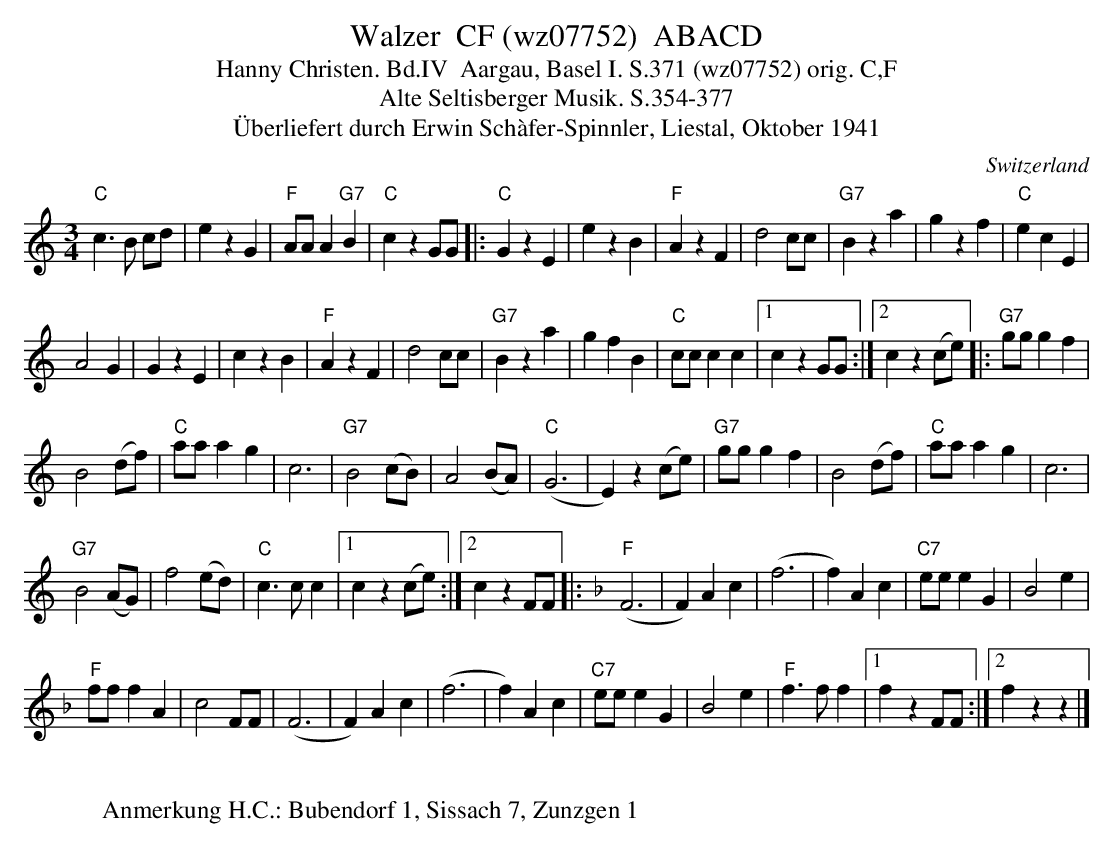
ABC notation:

X:1
T:Walzer  CF (wz07752)  ABACD
T:Hanny Christen. Bd.IV  Aargau, Basel I. S.371 (wz07752) orig. C,F
T: Alte Seltisberger Musik. S.354-377
T:Überliefert durch Erwin Schàfer-Spinnler, Liestal, Oktober 1941
M:3/4
L:1/4
O:Switzerland
K:C major
"C"c>B c/d/ | ezG | "F"A/A/A"G7"B | "C"czG/G/ |: "C"GzE | ezB | "F"AzF | d2c/c/ | "G7"Bza | gzf | "C"ecE |
A2G | GzE | czB | "F"AzF | d2c/c/ | "G7"Bza | gfB | "C"c/c/cc |1 czG/G/ :|2 cz(c/e/)  |: "G7"g/g/gf |
B2(d/f/) | "C"a/a/ag | c3 | "G7"B2(c/B/) | A2(B/A/) | ("C"G3 | E)z(c/e/) | "G7"g/g/gf | B2(d/f/) | "C"a/a/ag | c3 |
"G7"B2(A/G/) | f2(e/d/) | "C"c>cc |1 cz(c/e/) :|2 czF/F/ [K:F] |: ("F"F3 | F)Ac | (f3 | f)Ac | "C7"e/e/eG | B2e |
"F"f/f/fA | c2F/F/ | (F3 | F)Ac | (f3 | f)Ac | "C7"e/e/eG | B2e | "F"f>ff |1 fzF/F/ :|2 fzz |]
W:
W:Anmerkung H.C.: Bubendorf 1, Sissach 7, Zunzgen 1
